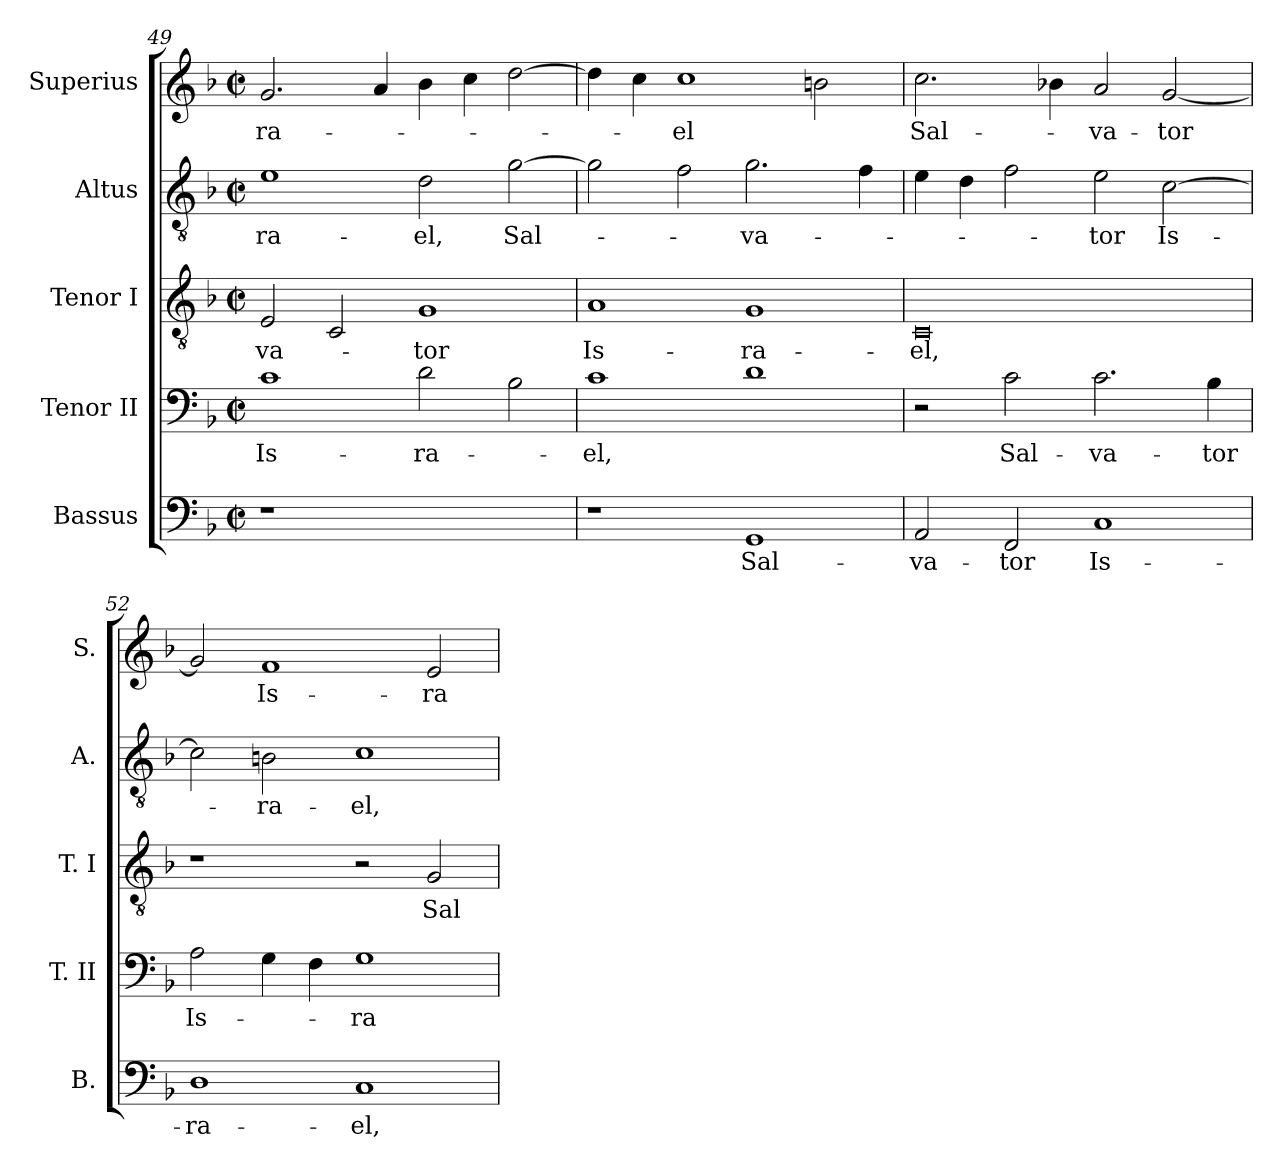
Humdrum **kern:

**kern	**text	**kern	**text	**kern	**text	**kern	**text	**kern	**text
*part5	*part5	*part4	*part4	*part3	*part3	*part2	*part2	*part1	*part1
*staff5	*staff5	*staff4	*staff4	*staff3	*staff3	*staff2	*staff2	*staff1	*staff1
*I"Bassus	*	*I"Tenor II	*	*I"Tenor I	*	*I"Altus	*	*I"Superius	*
*I'B.	*	*I'T. II	*	*I'T. I	*	*I'A.	*	*I'S.	*
*clefF4	*	*clefF4	*	*clefGv2	*	*clefGv2	*	*clefG2	*
*	*	*	*	*ITrd7c12	*	*ITrd7c12	*	*	*
*k[b-]	*	*k[b-]	*	*k[b-]	*	*k[b-]	*	*k[b-]	*
*F:	*	*F:	*	*F:	*	*F:	*	*F:	*
*M2/2	*	*M2/2	*	*M2/2	*	*M2/2	*	*M2/2	*
*met(c|)	*	*met(c|)	*	*met(c|)	*	*met(c|)	*	*met(c|)	*
=49	=49	=49	=49	=49	=49	=49	=49	=49	=49
!LO:N:vis=1	!	!	!	!	!	!	!	!	!
!	!	!	!LO:LY:b:color=#000000	!	!	!	!	!	!
!	!	!	!	!	!LO:LY:b:color=#000000	!	!	!	!
!	!	!	!	!	!	!	!LO:LY:b:color=#000000	!	!
!	!	!	!	!	!	!	!	!	!LO:LY:b:color=#000000
1r	.	1ci	Is-	2EEi/	-va-	1Ei	-ra-	2.gi/	-ra-
.	.	.	.	2CCi/	.	.	.	.	.
.	.	.	.	.	.	.	.	4ai/	.
!	!	!	!LO:LY:b:color=#000000	!	!	!	!	!	!
!	!	!	!	!	!LO:LY:b:color=#000000	!	!	!	!
!	!	!	!	!	!	!	!LO:LY:b:color=#000000	!	!
1ryy	.	2di\	-ra-	1GGi	-tor	2Di\	-el,	4b-i\	.
.	.	.	.	.	.	.	.	4cci\	.
!	!	!	!	!	!	!	!LO:LY:b:color=#000000	!	!
.	.	2B-i\	.	.	.	[>2Gi\	Sal-	[>2ddi\	.
=50	=50	=50	=50	=50	=50	=50	=50	=50	=50
!	!	!	!LO:LY:b:color=#000000	!	!	!	!	!	!
!	!	!	!	!	!LO:LY:b:color=#000000	!	!	!	!
1r	.	1ci	-el,	1AAi	Is-	2Gi\]	.	4ddi\]	.
.	.	.	.	.	.	.	.	4cci\	.
!	!	!	!	!	!	!	!	!	!LO:LY:b:color=#000000
.	.	.	.	.	.	2Fi\	.	1cci	-el
!	!LO:LY:b:color=#000000	!	!	!	!	!	!	!	!
!	!	!	!	!	!LO:LY:b:color=#000000	!	!	!	!
!	!	!	!	!	!	!	!LO:LY:b:color=#000000	!	!
1GGi	Sal-	1di	.	1GGi	-ra-	2.Gi\	-va-	.	.
.	.	.	.	.	.	.	.	2bni\	.
.	.	.	.	.	.	4Fi\	.	.	.
!!LO:LB:g=z
=51	=51	=51	=51	=51	=51	=51	=51	=51	=51
!	!LO:LY:b:color=#000000	!	!	!	!	!	!	!	!
!	!	!	!	!	!LO:LY:b:color=#000000	!	!	!	!
!	!	!	!	!	!	!	!	!	!LO:LY:b:color=#000000
2AAi/	-va-	2r	.	0CCi	-el,	4Ei\	.	2.cci\	Sal-
.	.	.	.	.	.	4Di\	.	.	.
!	!LO:LY:b:color=#000000	!	!	!	!	!	!	!	!
!	!	!	!LO:LY:b:color=#000000	!	!	!	!	!	!
2FFi/	-tor	2ci\	Sal-	.	.	2Fi\	.	.	.
.	.	.	.	.	.	.	.	4b-Xi\	.
!	!LO:LY:b:color=#000000	!	!	!	!	!	!	!	!
!	!	!	!LO:LY:b:color=#000000	!	!	!	!	!	!
!	!	!	!	!	!	!	!LO:LY:b:color=#000000	!	!
!	!	!	!	!	!	!	!	!	!LO:LY:b:color=#000000
1Ci	Is-	2.ci\	-va-	.	.	2Ei\	-tor	2ai/	-va-
!	!	!	!	!	!	!	!LO:LY:b:color=#000000	!	!
!	!	!	!	!	!	!	!	!	!LO:LY:b:color=#000000
.	.	.	.	.	.	[>2Ci\	Is-	[<2gi/	-tor
!	!	!	!LO:LY:b:color=#000000	!	!	!	!	!	!
.	.	4B-i\	-tor	.	.	.	.	.	.
=52	=52	=52	=52	=52	=52	=52	=52	=52	=52
!	!LO:LY:b:color=#000000	!	!	!	!	!	!	!	!
!	!	!	!LO:LY:b:color=#000000	!	!	!	!	!	!
1Di	-ra-	2Ai\	Is-	1r	.	2Ci\]	.	2gi/]	.
!	!	!	!	!	!	!	!LO:LY:b:color=#000000	!	!
!	!	!	!	!	!	!	!	!	!LO:LY:b:color=#000000
.	.	4Gi\	.	.	.	2BBni\	-ra-	1fi	Is-
.	.	4Fi\	.	.	.	.	.	.	.
!	!LO:LY:b:color=#000000	!	!	!	!	!	!	!	!
!	!	!	!LO:LY:b:color=#000000	!	!	!	!	!	!
!	!	!	!	!	!	!	!LO:LY:b:color=#000000	!	!
1Ci	-el,	1Gi	-ra-	2r	.	1Ci	-el,	.	.
!	!	!	!	!	!LO:LY:b:color=#000000	!	!	!	!
!	!	!	!	!	!	!	!	!	!LO:LY:b:color=#000000
.	.	.	.	2GGi/	Sal-	.	.	2ei/	-ra-
=	=	=	=	=	=	=	=	=	=
*-	*-	*-	*-	*-	*-	*-	*-	*-	*-
